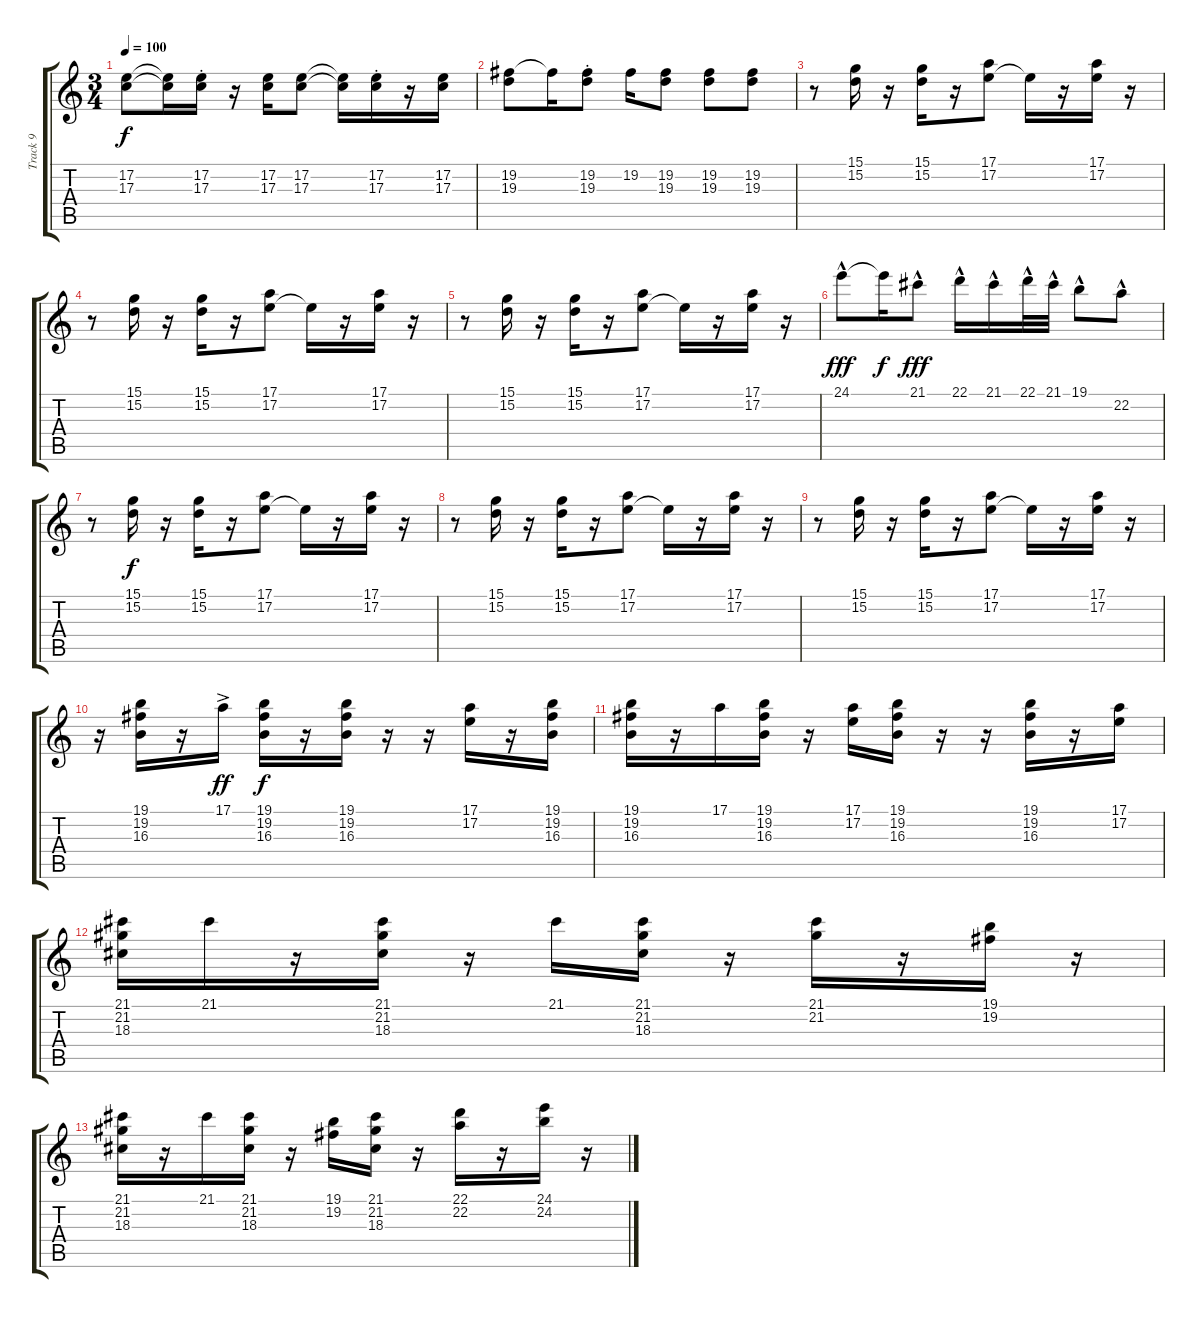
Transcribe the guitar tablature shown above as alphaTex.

\track ("Track 9" "Track 9") {instrument honkytonkpiano}
\staff {score tabs}
\tuning (E4 B3 G3 D3 A2 E2) {hide}
\ts (3 4)
\tempo 100
\clef g2
\ks c
(17.2 17.3).8{dy f} (17.2{t} 17.3{t}).16 (17.2{st} 17.3).16 r.16 (17.2 17.3).16 (17.2 17.3).8 (17.2{t} 17.3{t}).16 (17.2{st} 17.3).16 r.16 (17.2 17.3).16 |
(19.2 19.3).8 19.2{t}.16 (19.2{st} 19.3).8 19.2.16 (19.2 19.3).8 (19.2 19.3).8 (19.2 19.3).8 |
r.8 (15.1 15.2).16 r.16 (15.1 15.2).16 r.16 (17.1 17.2).8 17.2{t}.16 r.16 (17.1 17.2).16 r.16 |
r.8 (15.1 15.2).16 r.16 (15.1 15.2).16 r.16 (17.1 17.2).8 17.2{t}.16 r.16 (17.1 17.2).16 r.16 |
r.8 (15.1 15.2).16 r.16 (15.1 15.2).16 r.16 (17.1 17.2).8 17.2{t}.16 r.16 (17.1 17.2).16 r.16 |
24.1{hac}.8{dy fff} 24.1{t}.16{dy f} 21.1{hac}.8{dy fff} 22.1{hac}.16 21.1{hac}.16 22.1{hac}.32 21.1{hac}.32 19.1{hac}.8 22.2{hac}.8 |
r.8 (15.1 15.2).16{dy f} r.16 (15.1 15.2).16 r.16 (17.1 17.2).8 17.2{t}.16 r.16 (17.1 17.2).16 r.16 |
r.8 (15.1 15.2).16 r.16 (15.1 15.2).16 r.16 (17.1 17.2).8 17.2{t}.16 r.16 (17.1 17.2).16 r.16 |
r.8 (15.1 15.2).16 r.16 (15.1 15.2).16 r.16 (17.1 17.2).8 17.2{t}.16 r.16 (17.1 17.2).16 r.16 |
r.16 (19.1 19.2 16.3).16{volume 12} r.16 17.1{ac}.16{dy ff} (19.1 19.2 16.3).16{dy f} r.16 (19.1 19.2 16.3).16 r.16 r.16 (17.1 17.2).16 r.16 (19.1 19.2 16.3).16 |
(19.1 19.2 16.3).16 r.16 17.1.16 (19.1 19.2 16.3).16 r.16 (17.1 17.2).16 (19.1 19.2 16.3).16 r.16 r.16 (19.1 19.2 16.3).16 r.16 (17.1 17.2).16 |
(21.1 21.2 18.3).16 21.1.16 r.16 (21.1 21.2 18.3).16 r.16 21.1.16 (21.1 21.2 18.3).16 r.16 (21.1 21.2).16 r.16 (19.1 19.2).16 r.16 |
(21.1 21.2 18.3).16 r.16 21.1.16 (21.1 21.2 18.3).16 r.16 (19.1 19.2).16 (21.1 21.2 18.3).16 r.16 (22.1 22.2).16 r.16 (24.1 24.2).16 r.16
